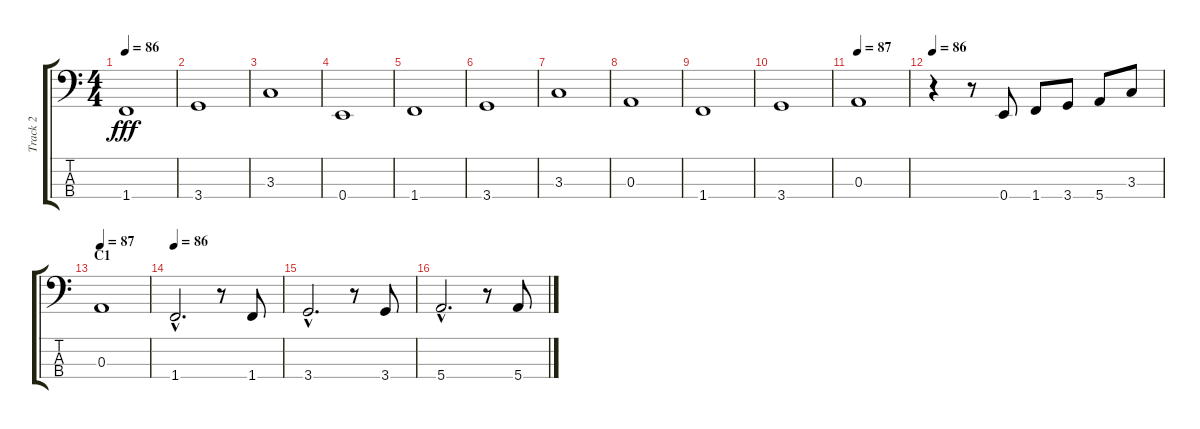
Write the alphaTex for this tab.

\track ("Track 2" "Track 2") {instrument electricbasspick}
\staff {score tabs}
\tuning (G2 D2 A1 E1) {hide}
\ts (4 4)
\tempo 86
\clef f4
\ks c
1.4.1{dy fff} |
3.4.1 |
3.3.1 |
0.4.1 |
1.4.1 |
3.4.1 |
3.3.1 |
0.3.1 |
1.4.1 |
3.4.1 |
\tempo 87
0.3.1 |
\tempo 86
r.4 r.8 0.4.8 1.4.8 3.4.8 5.4.8 3.3.8 |
\section ("" "C1")
\tempo 87
0.3.1 |
\tempo 86
1.4{hac}.2{d} r.8 1.4.8 |
3.4{hac}.2{d} r.8 3.4.8 |
5.4{hac}.2{d} r.8 5.4.8
